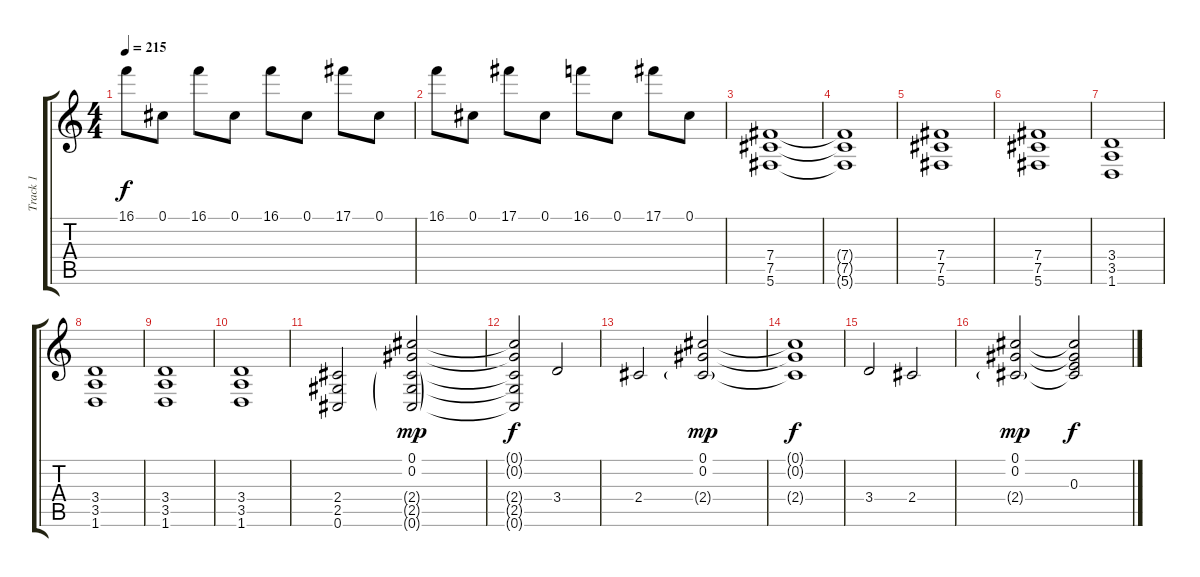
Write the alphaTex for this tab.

\track ("Track 1" "Track 1") {instrument electricguitarclean}
\staff {score tabs}
\tuning (Db4 Ab3 E3 B2 Gb2 Db2) {hide}
\ts (4 4)
\tempo 215
\clef g2
\ks c
16.1.8{dy f} 0.1.8 16.1.8 0.1.8 16.1.8 0.1.8 17.1.8 0.1.8 |
16.1.8 0.1.8 17.1.8 0.1.8 16.1.8 0.1.8 17.1.8 0.1.8 |
(7.4 7.5 5.6).1 |
(7.4{t} 7.5{t} 5.6{t}).1 |
(7.4 7.5 5.6).1 |
(7.4 7.5 5.6).1 |
(3.4 3.5 1.6).1 |
(3.4 3.5 1.6).1 |
(3.4 3.5 1.6).1 |
(3.4 3.5 1.6).1 |
(2.4 2.5 0.6).2 (0.1 0.2 2.4{g} 2.5{g} 0.6{g}).2{dy mp} |
(0.1{t} 0.2{t} 2.4{t} 2.5{t} 0.6{t}).2{dy f} 3.4.2 |
2.4.2 (0.1 0.2 2.4{g}).2{dy mp} |
(0.1{t} 0.2{t} 2.4{t}).1{dy f} |
3.4.2 2.4.2 |
(0.1 0.2 2.4{g}).2{dy mp} (0.1{t} 0.2{t} 0.3 2.4{t}).2{dy f}
